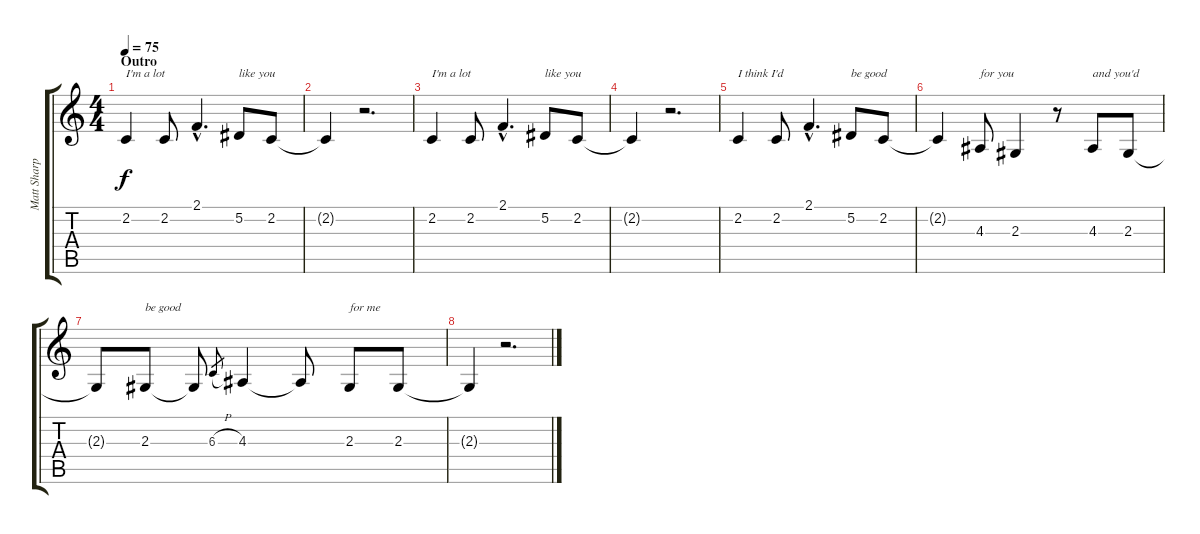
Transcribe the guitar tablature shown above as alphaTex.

\track ("Matt Sharp - Bkup Vocals" "Matt Sharp") {instrument flute}
\staff {score tabs}
\tuning (Eb4 Bb3 Gb3 Db3 Ab2 Eb2) {hide}
\ts (4 4)
\section ("" "Outro")
\tempo 75
\clef g2
\ks c
2.2.4{txt "I'm a lot" dy f} 2.2.8 2.1{hac}.4{d} 5.2.8{txt "like you"} 2.2.8 |
2.2{t}.4 r.2{d} |
2.2.4{txt "I'm a lot"} 2.2.8 2.1{hac}.4{d} 5.2.8{txt "like you"} 2.2.8 |
2.2{t}.4 r.2{d} |
2.2.4{txt "I think I'd"} 2.2.8 2.1{hac}.4{d} 5.2.8{txt "be good"} 2.2.8 |
2.2{t}.4 4.3.8{txt "for you"} 2.3.4 r.8 4.3.8{txt "and you'd"} 2.3.8 |
2.3{t}.8 2.3.8{txt "be good"} 2.3{t}.8 6.3{h}.8{gr} 4.3.4 4.3{t}.8 2.3.8{txt "for me"} 2.3.8 |
2.3{t}.4 r.2{d}
